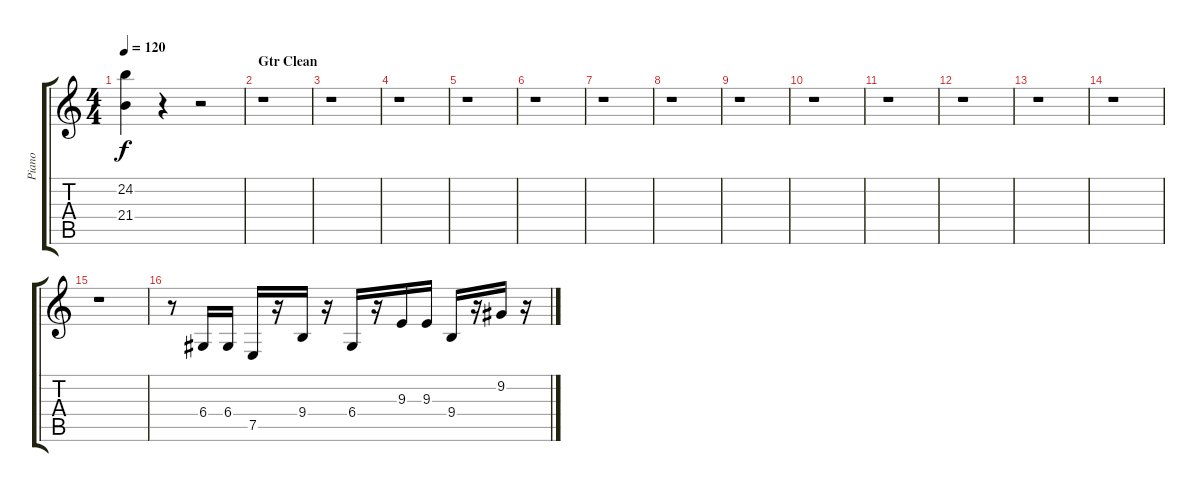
\track ("Piano" "Piano") {instrument acousticgrandpiano}
\staff {score tabs}
\tuning (E4 B3 G3 D3 A2 E2) {hide}
\ts (4 4)
\tempo 120
\clef g2
\ks c
(24.2 21.4).4{dy f} r.4 r.2 |
\section ("" "Gtr Clean")
r.1 |
r.1 |
r.1 |
r.1 |
r.1 |
r.1 |
r.1 |
r.1 |
r.1 |
r.1 |
r.1 |
r.1 |
r.1 |
r.1 |
r.8 6.4.16 6.4.16 7.5.16 r.16 9.4.16 r.16 6.4.16 r.16 9.3.16 9.3.16 9.4.16 r.16 9.2.16 r.16
